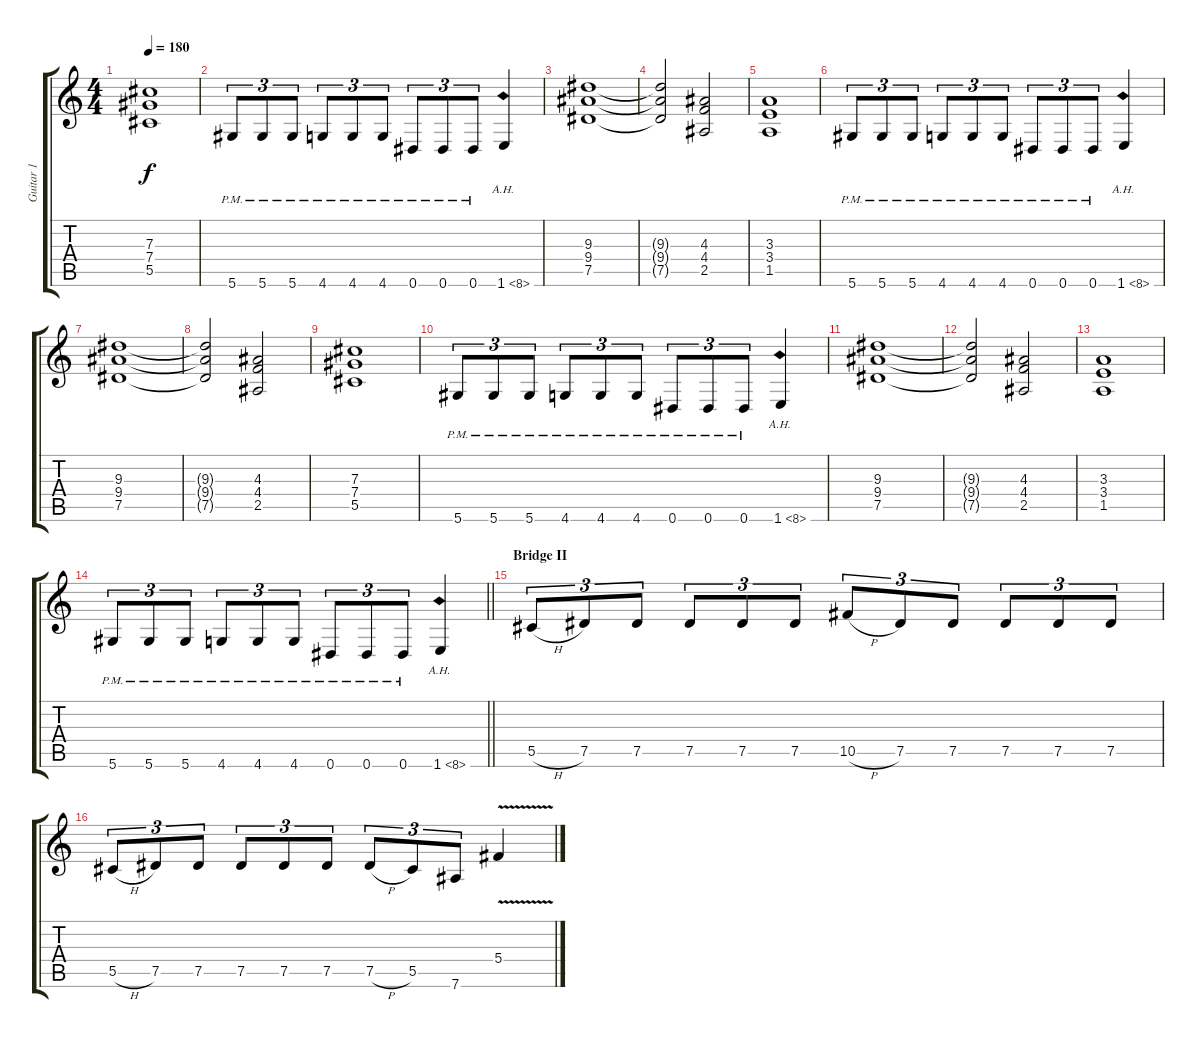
\track ("Guitar 1" "Guitar 1") {instrument distortionguitar}
\staff {score tabs}
\tuning (Eb4 Bb3 Gb3 Db3 Ab2 Eb2) {hide}
\ts (4 4)
\tempo 180
\clef g2
\ks c
(7.3 7.4 5.5).1{dy f} |
5.6{pm}.8{tu (3 2)} 5.6{pm}.8{tu (3 2)} 5.6{pm}.8{tu (3 2)} 4.6{pm}.8{tu (3 2)} 4.6{pm}.8{tu (3 2)} 4.6{pm}.8{tu (3 2)} 0.6{pm}.8{tu (3 2)} 0.6{pm}.8{tu (3 2)} 0.6{pm}.8{tu (3 2)} 1.6{ah 7}.4 |
(9.3 9.4 7.5).1 |
(9.3{t} 9.4{t} 7.5{t}).2 (4.3 4.4 2.5).2 |
(3.3 3.4 1.5).1 |
5.6{pm}.8{tu (3 2)} 5.6{pm}.8{tu (3 2)} 5.6{pm}.8{tu (3 2)} 4.6{pm}.8{tu (3 2)} 4.6{pm}.8{tu (3 2)} 4.6{pm}.8{tu (3 2)} 0.6{pm}.8{tu (3 2)} 0.6{pm}.8{tu (3 2)} 0.6{pm}.8{tu (3 2)} 1.6{ah 7}.4 |
(9.3 9.4 7.5).1 |
(9.3{t} 9.4{t} 7.5{t}).2 (4.3 4.4 2.5).2 |
(7.3 7.4 5.5).1 |
5.6{pm}.8{tu (3 2)} 5.6{pm}.8{tu (3 2)} 5.6{pm}.8{tu (3 2)} 4.6{pm}.8{tu (3 2)} 4.6{pm}.8{tu (3 2)} 4.6{pm}.8{tu (3 2)} 0.6{pm}.8{tu (3 2)} 0.6{pm}.8{tu (3 2)} 0.6{pm}.8{tu (3 2)} 1.6{ah 7}.4 |
(9.3 9.4 7.5).1 |
(9.3{t} 9.4{t} 7.5{t}).2 (4.3 4.4 2.5).2 |
(3.3 3.4 1.5).1 |
\barLineRight lightlight
5.6{pm}.8{tu (3 2)} 5.6{pm}.8{tu (3 2)} 5.6{pm}.8{tu (3 2)} 4.6{pm}.8{tu (3 2)} 4.6{pm}.8{tu (3 2)} 4.6{pm}.8{tu (3 2)} 0.6{pm}.8{tu (3 2)} 0.6{pm}.8{tu (3 2)} 0.6{pm}.8{tu (3 2)} 1.6{ah 7}.4 |
\section ("" "Bridge II")
5.5{h}.8{tu (3 2)} 7.5.8{tu (3 2)} 7.5.8{tu (3 2)} 7.5.8{tu (3 2)} 7.5.8{tu (3 2)} 7.5.8{tu (3 2)} 10.5{h}.8{tu (3 2)} 7.5.8{tu (3 2)} 7.5.8{tu (3 2)} 7.5.8{tu (3 2)} 7.5.8{tu (3 2)} 7.5.8{tu (3 2)} |
5.5{h}.8{tu (3 2)} 7.5.8{tu (3 2)} 7.5.8{tu (3 2)} 7.5.8{tu (3 2)} 7.5.8{tu (3 2)} 7.5.8{tu (3 2)} 7.5{h}.8{tu (3 2)} 5.5.8{tu (3 2)} 7.6.8{tu (3 2)} 5.4{v}.4
